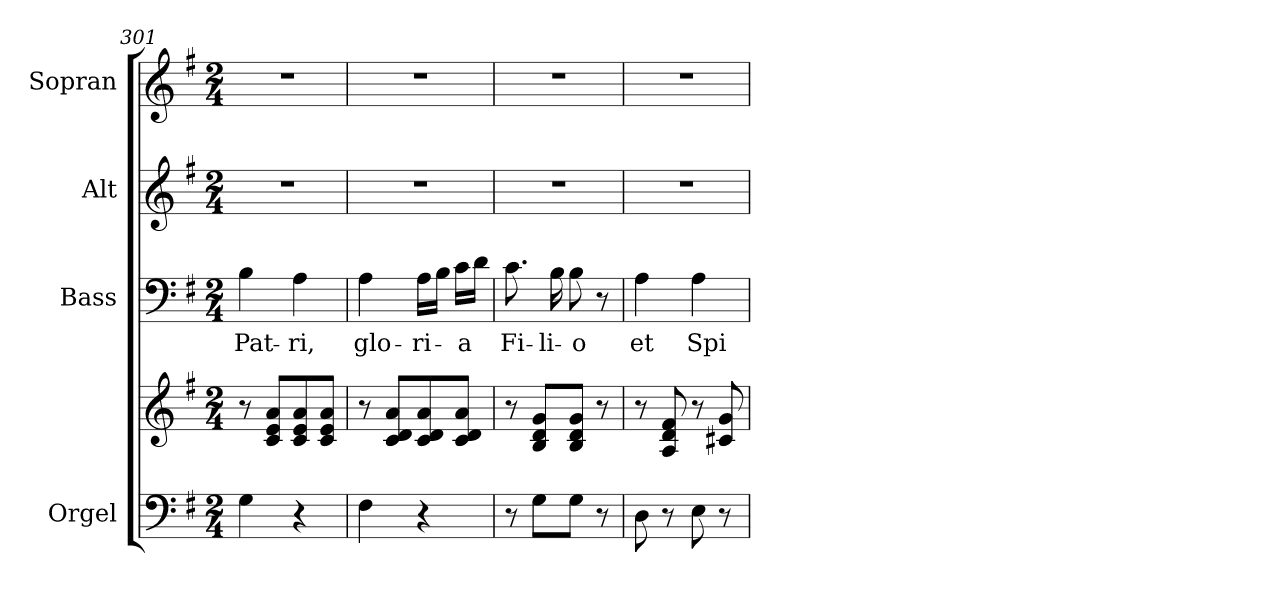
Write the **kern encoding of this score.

**kern	**kern	**kern	**text	**kern	**kern
*part4	*part4	*part3	*part3	*part2	*part1
*staff5	*staff4	*staff3	*staff3	*staff2	*staff1
*I"Orgel	*	*I"Bass	*	*I"Alt	*I"Sopran
*I'Org.	*	*I'B.	*	*I'A.	*I'S.
*clefF4	*clefG2	*clefF4	*	*clefG2	*clefG2
*k[f#]	*k[f#]	*k[f#]	*	*k[f#]	*k[f#]
*G:	*G:	*G:	*	*G:	*G:
*M2/4	*M2/4	*M2/4	*	*M2/4	*M2/4
=301	=301	=301	=301	=301	=301
!	!	!	!LO:LY:b	!	!
4G\	8r	4B\	Pat-	2r	2r
.	8c/ 8e/ 8a/L	.	.	.	.
!	!	!	!LO:LY:b	!	!
4r	8c/ 8e/ 8a/	4A\	-ri,	.	.
.	8c/ 8e/ 8a/J	.	.	.	.
=302	=302	=302	=302	=302	=302
!	!	!	!LO:LY:b	!	!
4F#\	8r	4A\	glo-	2r	2r
.	8c/ 8d/ 8a/L	.	.	.	.
!	!	!	!LO:LY:b	!	!
4r	8c/ 8d/ 8a/	16A\LL	-ri-	.	.
.	.	16B\JJ	.	.	.
!	!	!	!LO:LY:b	!	!
.	8c/ 8d/ 8a/J	16c\LL	-a	.	.
.	.	16d\JJ	.	.	.
=303	=303	=303	=303	=303	=303
!	!	!	!LO:LY:b	!	!
8r	8r	8.c\	Fi-	2r	2r
8G\L	8B/ 8d/ 8g/L	.	.	.	.
!	!	!	!LO:LY:b	!	!
.	.	16B\	-li-	.	.
!	!	!	!LO:LY:b	!	!
8G\J	8B/ 8d/ 8g/J	8B\	-o	.	.
8r	8r	8r	.	.	.
!!LO:LB:g=z
=304	=304	=304	=304	=304	=304
!	!	!	!LO:LY:b	!	!
8D\	8r	4A\	et	2r	2r
8r	8A/ 8d/ 8f#/	.	.	.	.
!	!	!	!LO:LY:b	!	!
8E\	8r	4A\	Spi-	.	.
8r	8c#X/ 8g/	.	.	.	.
=	=	=	=	=	=
*-	*-	*-	*-	*-	*-
